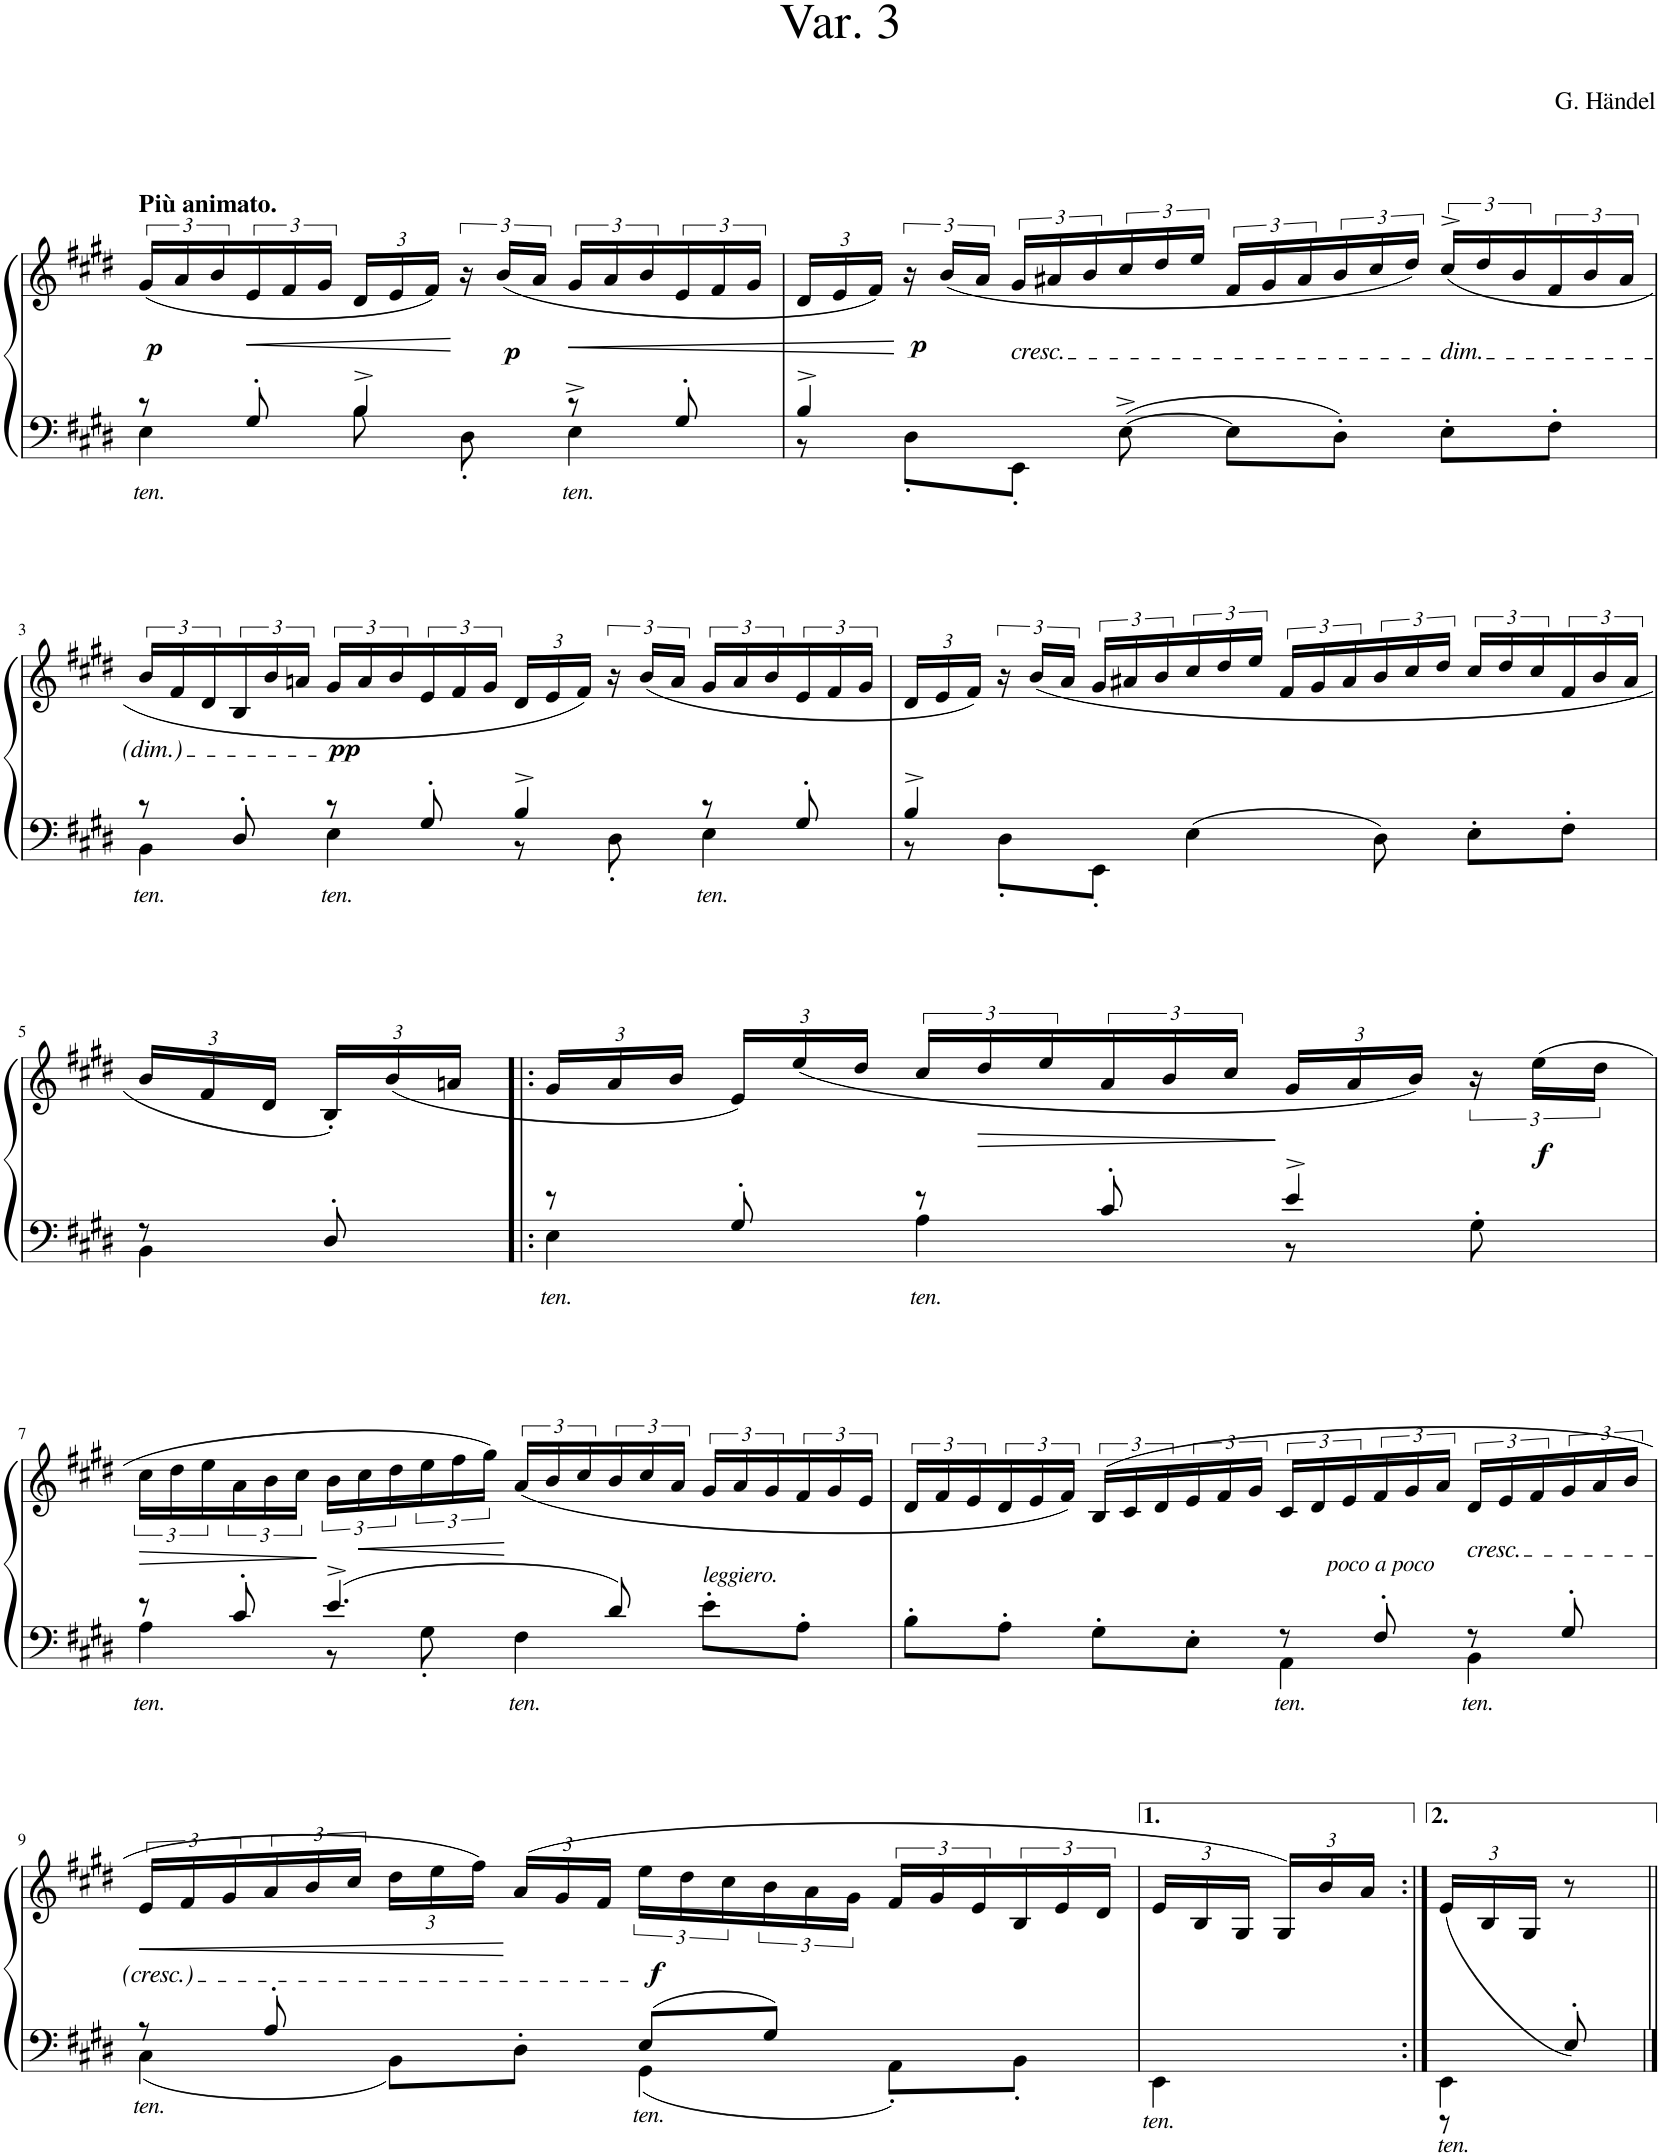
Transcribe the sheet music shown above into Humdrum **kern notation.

**kern	**kern	**dynam
*part1	*part1	*part1
*staff2	*staff1	*staff1/2
*I"Piano	*	*
*I'Pno.	*	*
*clefF4	*clefG2	*
*k[f#c#g#d#]	*k[f#c#g#d#]	*
=1	=1	=1
*^	*	*
!	!	!LO:TX:a:B:t=Più animato.	!
!LO:TX:b:i:t=ten.	!	!	!
!	!	!	!LO:DY:b
8r	4E\	(24g#/LL	p
.	.	24a/	.
.	.	24b/	.
!	!	!	!LO:HP:b
8G#'/	.	24e/	<
.	.	24f#/	.
.	.	24g#/JJ	.
*	*	*Xbrackettup	*
4B^/	8B\	24d#/LL	.
.	.	24e/	.
.	.	24f#/JJ)	.
*	*	*brackettup	*
.	8D#'\	24r	[
!	!	!	!LO:DY:b
.	.	(24b/LL	p
.	.	24a/JJ	.
!LO:TX:b:i:t=ten.	!	!	!
!	!	!	!LO:HP:b
8r	4E^>\	24g#/LL	<
.	.	24a/	.
.	.	24b/	.
8G#'/	.	24e/	.
.	.	24f#/	.
.	.	24g#/JJ	.
=2	=2	=2	=2
*	*	*Xbrackettup	*
4B^/	8r	24d#/LL	.
.	.	24e/	.
.	.	24f#/JJ)	.
*	*	*brackettup	*
!	!	!	!LO:DY:n=1:b
.	8D#'\L	24r	[ p
.	.	(24b/LL	.
.	.	24a/JJ	.
!	!	!LO:TX:b:i:t=cresc.	!
8ryy	8EE'\J	24g#/LL	.
.	.	24a#X/	.
.	.	24b/	.
[8E^>\	2ryy	24cc#/	.
.	.	24dd#/	.
.	.	24ee/JJ	.
8E\L]	.	24f#/LL	.
.	.	24g#/	.
.	.	24a#/	.
8D#'>\J	.	24b/	.
.	.	24cc#/	.
.	.	24dd#/JJ)	.
!	!	!LO:TX:b:i:t=dim.	!
8E'\L	.	(24cc#^>/LL	.
.	.	24dd#/	.
.	.	24b/	.
8F#'\J	8ryy	24f#/	.
.	.	24b/	.
.	.	24a#/JJ	.
!!LO:LB:g=z
=3	=3	=3	=3
!LO:TX:b:i:t=ten.	!	!	!
8r	4BB\	24b/LL	.
.	.	24f#/	.
.	.	24d#/	.
8D#'/	.	24B/	.
.	.	24b/	.
.	.	24an/JJ	.
!LO:TX:b:i:t=ten.	!	!	!
!	!	!	!LO:DY:b
8r	4E\	24g#/LL	pp
.	.	24a/	.
.	.	24b/	.
8G#'/	.	24e/	.
.	.	24f#/	.
.	.	24g#/JJ	.
*	*	*Xbrackettup	*
4B^/	8r	24d#/LL	.
.	.	24e/	.
.	.	24f#/JJ)	.
*	*	*brackettup	*
.	8D#'\	24r	.
.	.	(24b/LL	.
.	.	24a/JJ	.
!LO:TX:b:i:t=ten.	!	!	!
8r	4E\	24g#/LL	.
.	.	24a/	.
.	.	24b/	.
8G#'/	.	24e/	.
.	.	24f#/	.
.	.	24g#/JJ	.
=4	=4	=4	=4
*	*	*Xbrackettup	*
4B^/	8r	24d#/LL	.
.	.	24e/	.
.	.	24f#/JJ)	.
*	*	*brackettup	*
.	8D#'\L	24r	.
.	.	(24b/LL	.
.	.	24a/JJ	.
8ryy	8EE'\J	24g#/LL	.
.	.	24a#X/	.
.	.	24b/	.
4E\	2ryy	24cc#/	.
.	.	24dd#/	.
.	.	24ee/JJ	.
.	.	24f#/LL	.
.	.	24g#/	.
.	.	24a#/	.
8D#\	.	24b/	.
.	.	24cc#/	.
.	.	24dd#/JJ	.
8E'\L	.	24cc#/LL	.
.	.	24dd#/	.
.	.	24cc#/	.
8F#'\J	8ryy	24f#/	.
.	.	24b/	.
.	.	24a#/JJ	.
!!LO:LB:g=z
=5	=5	=5	=5
*	*	*Xbrackettup	*
8r	4BB\	24b/LL	.
.	.	24f#/	.
.	.	24d#/JJ	.
8D#'/	.	24B'/LL)	.
.	.	(24b/	.
.	.	24an/JJ	.
=6!|:	=6!|:	=6!|:	=6!|:
!LO:TX:b:i:t=ten.	!	!	!
8r	4E\	24g#/LL	.
.	.	24a/	.
.	.	24b/JJ	.
8G#'/	.	24e/LL)	.
.	.	(24ee/	.
.	.	24dd#/JJ	.
*	*	*brackettup	*
!LO:TX:b:i:t=ten.	!	!	!
8r	4A\	24cc#/LL	.
!	!	!	!LO:HP:b
.	.	24dd#/	>
.	.	24ee/	.
8c#'/	.	24a/	.
.	.	24b/	.
.	.	24cc#/JJ	.
*	*	*Xbrackettup	*
4e^/	8r	24g#/LL	]
.	.	24a/	.
.	.	24b/JJ)	.
*	*	*brackettup	*
.	8G#'>\	24r	.
!	!	!	!LO:DY:b
.	.	(24ee\LL	f
.	.	24dd#\JJ	.
!!LO:LB:g=z
=7	=7	=7	=7
!LO:TX:b:i:t=ten.	!	!	!
!	!	!	!LO:HP:b
8r	4A\	24cc#\LL	>
.	.	24dd#\	.
.	.	24ee\	.
8c#'/	.	24a\	.
.	.	24b\	.
.	.	24cc#\JJ	.
4.e^/	8r	24b\LL	]
!	!	!	!LO:HP:b
.	.	24cc#\	<
.	.	24dd#\	.
.	8G#'\	24ee\	.
.	.	24ff#\	.
.	.	24gg#\JJ)	.
!	!LO:TX:b:i:t=ten.	!	!
.	4F#\	(24a/LL	[
.	.	24b/	.
.	.	24cc#/	.
8d#/	.	24b/	.
.	.	24cc#/	.
.	.	24a/JJ	.
!LO:TX:a:i:t=leggiero.	!	!	!
8e'\L	4ryy	24g#/LL	.
.	.	24a/	.
.	.	24g#/	.
8A'\J	.	24f#/	.
.	.	24g#/	.
.	.	24e/JJ	.
=8	=8	=8	=8
8B'\L	2ryy	24d#/LL	.
.	.	24f#/	.
.	.	24e/	.
8A'\J	.	24d#/	.
.	.	24e/	.
.	.	24f#/JJ)	.
8G#'\L	.	(24B/LL	.
.	.	24c#/	.
.	.	24d#/	.
8E'\J	.	24e/	.
.	.	24f#/	.
.	.	24g#/JJ	.
!	!	!LO:TX:b:i:t=poco a poco	!
!LO:TX:b:i:t=ten.	!	!	!
8r	4AA\	24c#/LL	.
.	.	24d#/	.
.	.	24e/	.
8F#'/	.	24f#/	.
.	.	24g#/	.
.	.	24a/JJ	.
!	!	!LO:TX:b:i:t=cresc.	!
!LO:TX:b:i:t=ten.	!	!	!
8r	4BB\	24d#/LL	.
.	.	24e/	.
.	.	24f#/	.
8G#'/	.	24g#/	.
.	.	24a/	.
.	.	24b/JJ	.
!!LO:LB:g=z
=9	=9	=9	=9
!LO:TX:b:i:t=ten.	!	!	!
!	!	!	!LO:HP:b
8r	4C#\	24e/LL	<
.	.	24f#/	.
.	.	24g#/	.
8A'/	.	24a/	.
.	.	24b/	.
.	.	24cc#/JJ	.
*	*	*Xbrackettup	*
4ryy	8BB\L	24dd#\LL	.
.	.	24ee\	.
.	.	24ff#\JJ)	.
.	8D#'>\J	(24a/LL	[
.	.	24g#/	.
.	.	24f#/JJ	.
*	*	*brackettup	*
!LO:TX:b:i:t=ten.	!	!	!
!	!	!	!LO:DY:b
8E/L	4GG#\	24ee\LL	f
.	.	24dd#\	.
.	.	24cc#\	.
8G#/J	.	24b\	.
.	.	24a\	.
.	.	24g#\JJ	.
4ryy	8AA'\L	24f#/LL	.
.	.	24g#/	.
.	.	24e/	.
.	8BB'\J	24B/	.
.	.	24e/	.
.	.	24d#/JJ	.
*v	*v	*	*
=10	=10	=10
*	*Xbrackettup	*
!LO:TX:b:i:t=ten.	!	!
4EE\	24e/LL	.
.	24B/	.
.	24G#/JJ	.
.	24G#/LL)	.
.	24b/	.
.	24a/JJ	.
=11:|!	=11:|!	=11:|!
*^	*	*
!LO:TX:b:i:t=ten.	!	!	!
4EE\	8r	(24e/LL	.
.	.	24B/	.
.	.	24G#/JJ	.
.	8E'/)	8r	.
*v	*v	*	*
=||	=||	=||
*-	*-	*-
